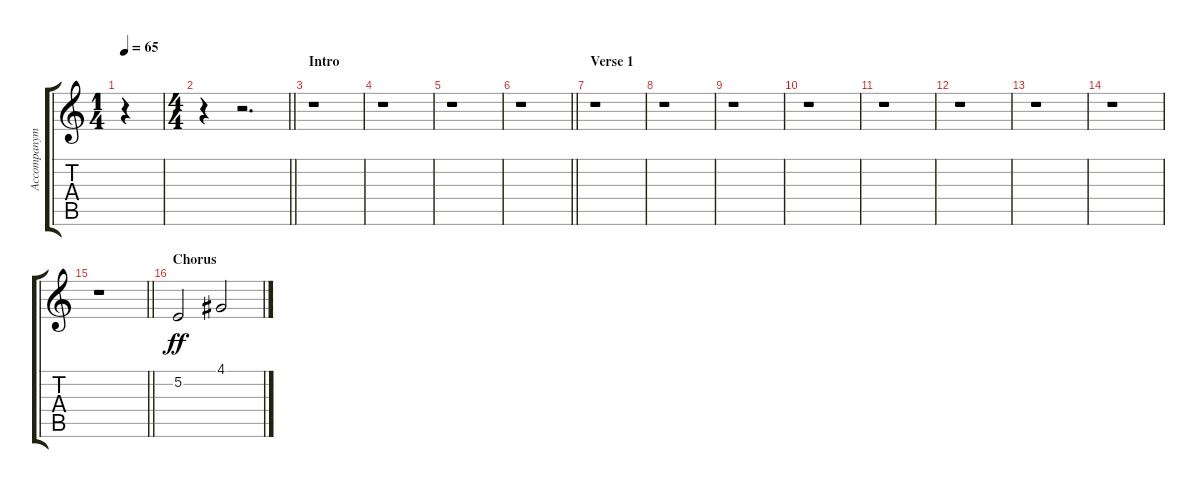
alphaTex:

\track ("Accompanyment" "Accompanym") {instrument stringensemble2}
\staff {score tabs}
\tuning (E4 B3 G3 D3 A2 E2) {hide}
\voice
\ts (1 4)
\tempo 65
\clef g2
\ks c
r.4{dy ff instrument stringensemble2} |
\ts (4 4)
\barLineRight lightlight
r.4 r.2{d} |
\section ("" "Intro")
r.1 |
r.1 |
r.1 |
\barLineRight lightlight
r.1 |
\section ("" "Verse 1")
r.1 |
r.1 |
r.1 |
r.1 |
r.1 |
r.1 |
r.1 |
r.1 |
\barLineRight lightlight
r.1 |
\section ("" "Chorus")
5.2.2 4.1.2
\voice
\clef g2
\ottava regular
\simile none
\ks c
r.4{dy f} |
\barLineRight lightlight
|
|
|
|
\barLineRight lightlight
|
|
|
|
|
|
|
|
|
\barLineRight lightlight
|
